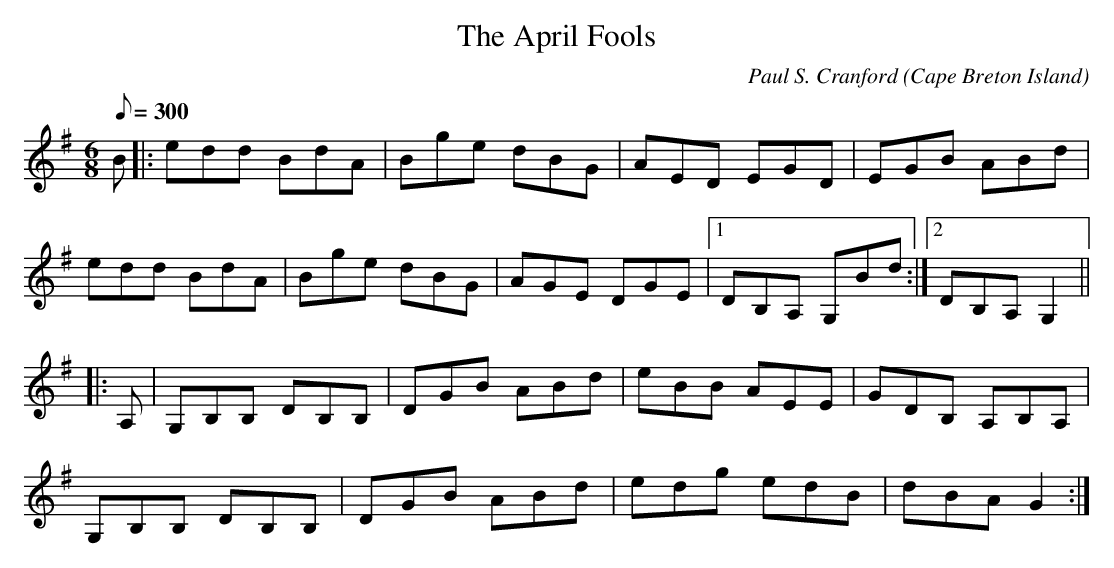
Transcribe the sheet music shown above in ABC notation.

X:1
T:The April Fools
C:Paul S. Cranford
O:Cape Breton Island
L:1/8
Q:300
M:6/8
K:G
B|:edd BdA|Bge dBG|AED EGD|EGB ABd|
edd BdA|Bge dBG|AGE DGE|[1DB,A, G,Bd:|[2DB,A, G,2||
|:A,|G,B,B, DB,B,|DGB ABd|eBB AEE|GDB, A,B,A,|
G,B,B, DB,B,|DGB ABd|edg edB|dBA G2:|
